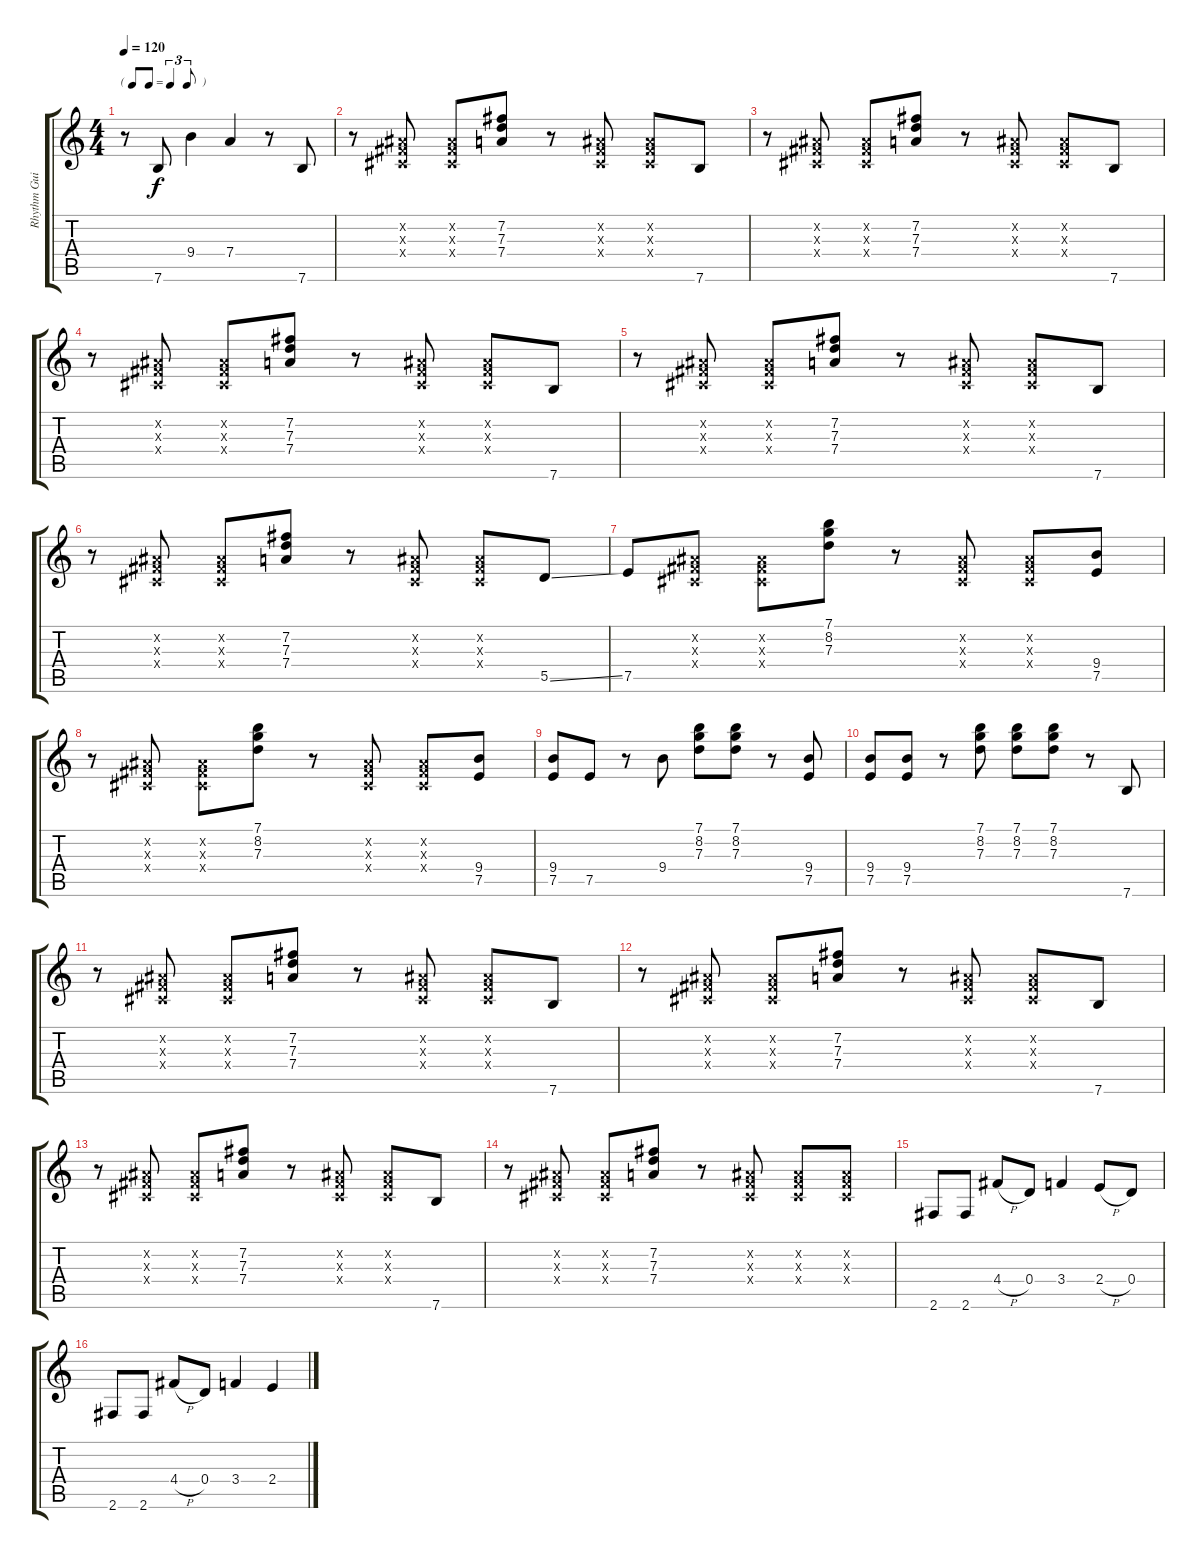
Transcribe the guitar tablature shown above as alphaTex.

\track ("Rhythm Guitar II (Gilmour)" "Rhythm Gui") {instrument overdrivenguitar}
\staff {score tabs}
\tuning (E4 B3 G3 D3 A2 E2) {hide}
\ts (4 4)
\tf triplet8th
\tempo 120
\clef g2
\ks c
r.8{dy f} 7.6.8 9.4.4 7.4.4 r.8 7.6.8 |
r.8 (-1.2{x} -1.3{x} -1.4{x}).8 (-1.2{x} -1.3{x} -1.4{x}).8 (7.2 7.3 7.4).8 r.8 (-1.2{x} -1.3{x} -1.4{x}).8 (-1.2{x} -1.3{x} -1.4{x}).8 7.6.8 |
r.8 (-1.2{x} -1.3{x} -1.4{x}).8 (-1.2{x} -1.3{x} -1.4{x}).8 (7.2 7.3 7.4).8 r.8 (-1.2{x} -1.3{x} -1.4{x}).8 (-1.2{x} -1.3{x} -1.4{x}).8 7.6.8 |
r.8 (-1.2{x} -1.3{x} -1.4{x}).8 (-1.2{x} -1.3{x} -1.4{x}).8 (7.2 7.3 7.4).8 r.8 (-1.2{x} -1.3{x} -1.4{x}).8 (-1.2{x} -1.3{x} -1.4{x}).8 7.6.8 |
r.8 (-1.2{x} -1.3{x} -1.4{x}).8 (-1.2{x} -1.3{x} -1.4{x}).8 (7.2 7.3 7.4).8 r.8 (-1.2{x} -1.3{x} -1.4{x}).8 (-1.2{x} -1.3{x} -1.4{x}).8 7.6.8 |
r.8 (-1.2{x} -1.3{x} -1.4{x}).8 (-1.2{x} -1.3{x} -1.4{x}).8 (7.2 7.3 7.4).8 r.8 (-1.2{x} -1.3{x} -1.4{x}).8 (-1.2{x} -1.3{x} -1.4{x}).8 5.5{ss}.8 |
7.5.8 (-1.2{x} -1.3{x} -1.4{x}).8 (-1.2{x} -1.3{x} -1.4{x}).8 (7.1 8.2 7.3).8 r.8 (-1.2{x} -1.3{x} -1.4{x}).8 (-1.2{x} -1.3{x} -1.4{x}).8 (9.4 7.5).8 |
r.8 (-1.2{x} -1.3{x} -1.4{x}).8 (-1.2{x} -1.3{x} -1.4{x}).8 (7.1 8.2 7.3).8 r.8 (-1.2{x} -1.3{x} -1.4{x}).8 (-1.2{x} -1.3{x} -1.4{x}).8 (9.4 7.5).8 |
(9.4 7.5).8 7.5.8 r.8 9.4.8 (7.1 8.2 7.3).8 (7.1 8.2 7.3).8 r.8 (9.4 7.5).8 |
(9.4 7.5).8 (9.4 7.5).8 r.8 (7.1 8.2 7.3).8 (7.1 8.2 7.3).8 (7.1 8.2 7.3).8 r.8 7.6.8 |
r.8 (-1.2{x} -1.3{x} -1.4{x}).8 (-1.2{x} -1.3{x} -1.4{x}).8 (7.2 7.3 7.4).8 r.8 (-1.2{x} -1.3{x} -1.4{x}).8 (-1.2{x} -1.3{x} -1.4{x}).8 7.6.8 |
r.8 (-1.2{x} -1.3{x} -1.4{x}).8 (-1.2{x} -1.3{x} -1.4{x}).8 (7.2 7.3 7.4).8 r.8 (-1.2{x} -1.3{x} -1.4{x}).8 (-1.2{x} -1.3{x} -1.4{x}).8 7.6.8 |
r.8 (-1.2{x} -1.3{x} -1.4{x}).8 (-1.2{x} -1.3{x} -1.4{x}).8 (7.2 7.3 7.4).8 r.8 (-1.2{x} -1.3{x} -1.4{x}).8 (-1.2{x} -1.3{x} -1.4{x}).8 7.6.8 |
r.8 (-1.2{x} -1.3{x} -1.4{x}).8 (-1.2{x} -1.3{x} -1.4{x}).8 (7.2 7.3 7.4).8 r.8 (-1.2{x} -1.3{x} -1.4{x}).8 (-1.2{x} -1.3{x} -1.4{x}).8 (-1.2{x} -1.3{x} -1.4{x}).8 |
2.6.8 2.6.8 4.4{h}.8 0.4.8 3.4.4 2.4{h}.8 0.4.8 |
2.6.8 2.6.8 4.4{h}.8 0.4.8 3.4.4 2.4.4
